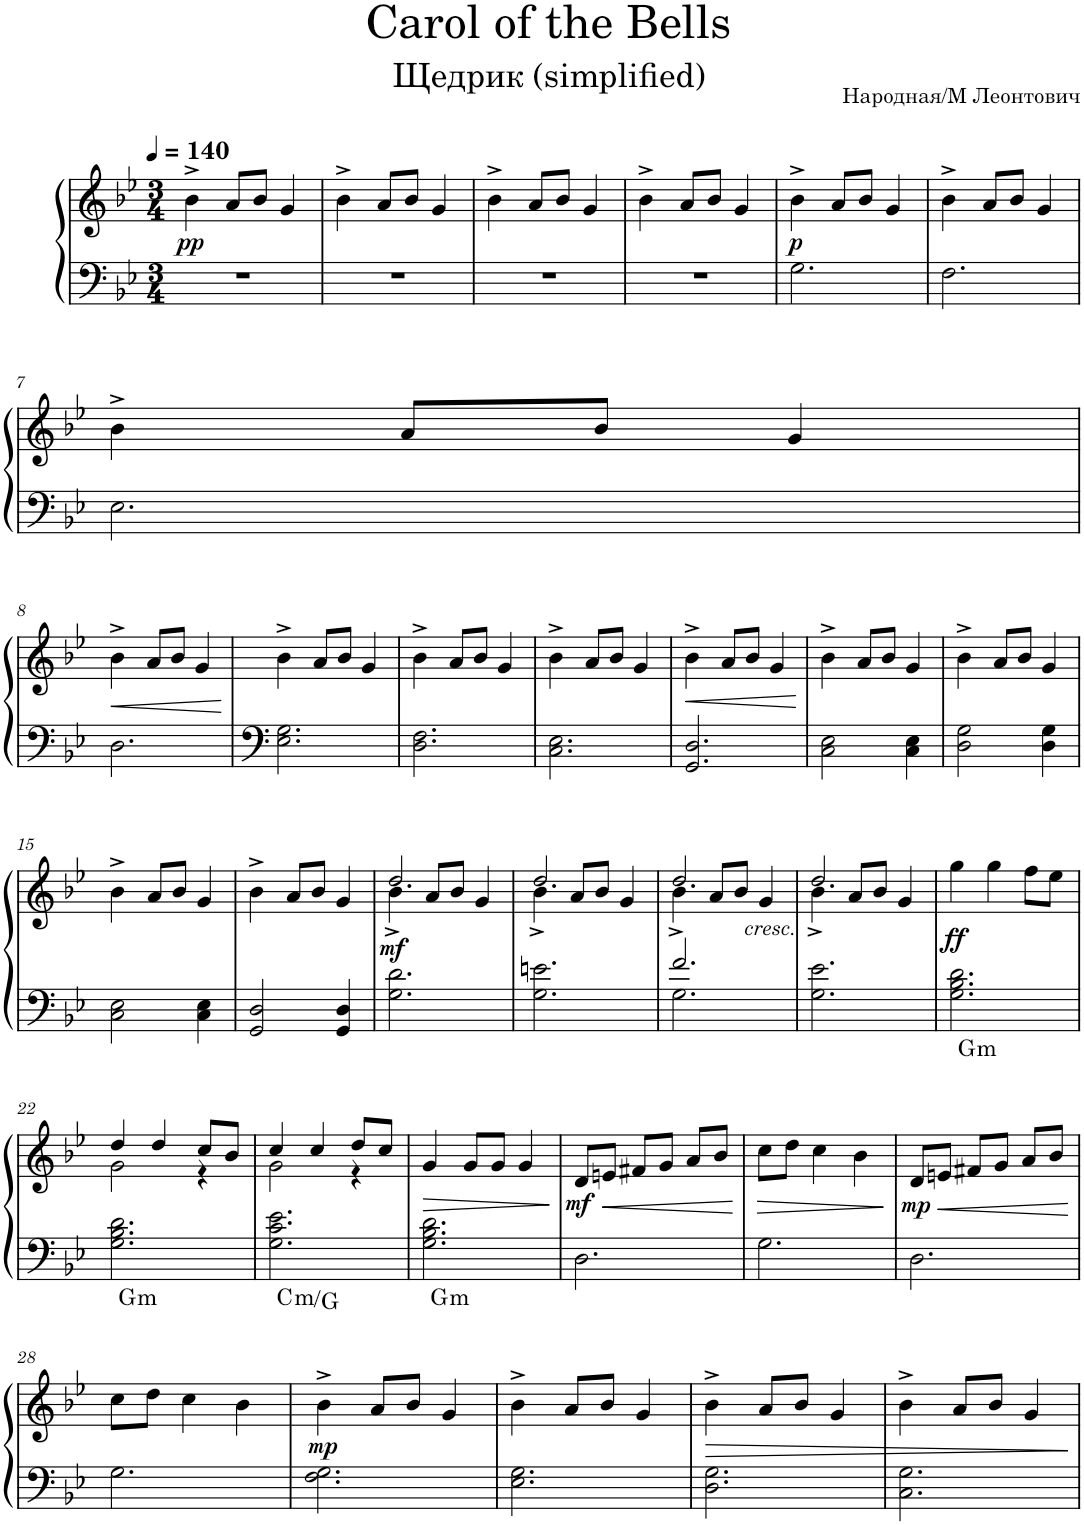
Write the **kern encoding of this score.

**kern	**kern	**dynam	**harte
*part1	*part1	*part1	*part1
*staff2	*staff1	*staff1/2	*
*I"Piano	*	*	*
*I'Pno.	*	*	*
*clefF4	*clefG2	*	*
*k[b-e-]	*k[b-e-]	*	*
*M3/4	*M3/4	*	*
*MM140	*MM140	*	*
=1	=1	=1	=1
!	!	!LO:DY:b	!
2.r	4b-^\	pp	.
.	8a/L	.	.
.	8b-/J	.	.
.	4g/	.	.
=2	=2	=2	=2
2.r	4b-^\	.	.
.	8a/L	.	.
.	8b-/J	.	.
.	4g/	.	.
=3	=3	=3	=3
2.r	4b-^\	.	.
.	8a/L	.	.
.	8b-/J	.	.
.	4g/	.	.
=4	=4	=4	=4
2.r	4b-^\	.	.
.	8a/L	.	.
.	8b-/J	.	.
.	4g/	.	.
=5	=5	=5	=5
!	!	!LO:DY:b	!
2.G\	4b-^\	p	.
.	8a/L	.	.
.	8b-/J	.	.
.	4g/	.	.
=6	=6	=6	=6
2.F\	4b-^\	.	.
.	8a/L	.	.
.	8b-/J	.	.
.	4g/	.	.
!!LO:LB:g=z
=7	=7	=7	=7
2.E-\	4b-^\	.	.
.	8a/L	.	.
.	8b-/J	.	.
.	4g/	.	.
!!LO:LB:g=z
=8	=8	=8	=8
!	!	!LO:HP:b	!
2.D\	4b-^\	<	.
.	8a/L	.	.
.	8b-/J	.	.
.	4g/	.	.
.	.	[	.
=9	=9	=9	=9
2.E-\ 2.G\	4b-^\	.	.
.	8a/L	.	.
.	8b-/J	.	.
.	4g/	.	.
=10	=10	=10	=10
2.D\ 2.F\	4b-^\	.	.
.	8a/L	.	.
.	8b-/J	.	.
.	4g/	.	.
=11	=11	=11	=11
2.C\ 2.E-\	4b-^\	.	.
.	8a/L	.	.
.	8b-/J	.	.
.	4g/	.	.
=12	=12	=12	=12
!	!	!LO:HP:b	!
2.GG/ 2.D/	4b-^\	<	.
.	8a/L	.	.
.	8b-/J	.	.
.	4g/	.	.
.	.	[	.
=13	=13	=13	=13
2C\ 2E-\	4b-^\	.	.
.	8a/L	.	.
.	8b-/J	.	.
4C\ 4E-\	4g/	.	.
=14	=14	=14	=14
2D\ 2G\	4b-^\	.	.
.	8a/L	.	.
.	8b-/J	.	.
4D\ 4G\	4g/	.	.
!!LO:LB:g=z
=15	=15	=15	=15
2C\ 2E-\	4b-^\	.	.
.	8a/L	.	.
.	8b-/J	.	.
4C\ 4E-\	4g/	.	.
=16	=16	=16	=16
2GG/ 2D/	4b-^\	.	.
.	8a/L	.	.
.	8b-/J	.	.
4GG/ 4D/	4g/	.	.
=17	=17	=17	=17
*	*^	*	*
!	!	!	!LO:DY:b	!
2.G\ 2.d\	4b-^\	2.dd/	mf	.
.	8a/L	.	.	.
.	8b-/J	.	.	.
.	4g/	.	.	.
=18	=18	=18	=18	=18
2.G\ 2.en\	4b-^\	2.dd/	.	.
.	8a/L	.	.	.
.	8b-/J	.	.	.
.	4g/	.	.	.
=19	=19	=19	=19	=19
*^	*	*	*	*
2.f/	2.G\	4b-^\	2.dd/	.	.
.	.	8a/L	.	.	.
!	!	!LO:TX:b:i:t=cresc.	!	!	!
.	.	8b-/J	.	.	.
.	.	4g/	.	.	.
*v	*v	*	*	*	*
=20	=20	=20	=20	=20
2.G\ 2.e-\	4b-^\	2.dd/	.	.
.	8a/L	.	.	.
.	8b-/J	.	.	.
.	4g/	.	.	.
*	*v	*v	*	*
=21	=21	=21	=21
!	!	!LO:DY:b	!LO:H:kt=m
2.G\ 2.B-\ 2.d\	4gg\	ff	G:min
.	4gg\	.	.
.	8ff\L	.	.
.	8ee-\J	.	.
!!LO:LB:g=z
=22	=22	=22	=22
*	*^	*	*
!	!	!	!	!LO:H:kt=m
2.G\ 2.B-\ 2.d\	4dd/	2g\	.	G:min
.	4dd/	.	.	.
.	8cc/L	4r	.	.
.	8b-/J	.	.	.
=23	=23	=23	=23	=23
!	!	!	!	!LO:H:kt=m
2.G\ 2.c\ 2.e-\	4cc/	2g\	.	C:min/5
.	4cc/	.	.	.
.	8dd/L	4r	.	.
.	8cc/J	.	.	.
*	*v	*v	*	*
=24	=24	=24	=24
!	!	!LO:HP:b	!LO:H:kt=m
2.G\ 2.B-\ 2.d\	4g/	>	G:min
.	8g/L	.	.
.	8g/J	.	.
.	4g/	.	.
.	.	]	.
=25	=25	=25	=25
!	!	!LO:DY:b	!
2.D\	8d/L	mf	.
!	!	!LO:HP:b	!
.	8en/J	<	.
.	8f#X/L	.	.
.	8g/J	.	.
.	8a/L	.	.
.	8b-/J	.	.
.	.	[	.
=26	=26	=26	=26
!	!	!LO:HP:b	!
2.G\	8cc\L	>	.
.	8dd\J	.	.
.	4cc\	.	.
.	4b-\	.	.
.	.	]	.
=27	=27	=27	=27
!	!	!LO:DY:b	!
2.D\	8d/L	mp	.
!	!	!LO:HP:b	!
.	8en/J	<	.
.	8f#X/L	.	.
.	8g/J	.	.
.	8a/L	.	.
.	8b-/J	.	.
.	.	[	.
!!LO:LB:g=z
=28	=28	=28	=28
2.G\	8cc\L	.	.
.	8dd\J	.	.
.	4cc\	.	.
.	4b-\	.	.
=29	=29	=29	=29
!	!	!LO:DY:b	!
2.F\ 2.G\	4b-^\	mp	.
.	8a/L	.	.
.	8b-/J	.	.
.	4g/	.	.
=30	=30	=30	=30
2.E-\ 2.G\	4b-^\	.	.
.	8a/L	.	.
.	8b-/J	.	.
.	4g/	.	.
=31	=31	=31	=31
!	!	!LO:HP:b	!
2.D\ 2.G\	4b-^\	>	.
.	8a/L	.	.
.	8b-/J	.	.
.	4g/	.	.
=32	=32	=32	=32
2.C\ 2.G\	4b-^\	.	.
.	8a/L	.	.
.	8b-/J	.	.
.	4g/	.	.
.	.	]	.
=	=	=	=
*-	*-	*-	*-
